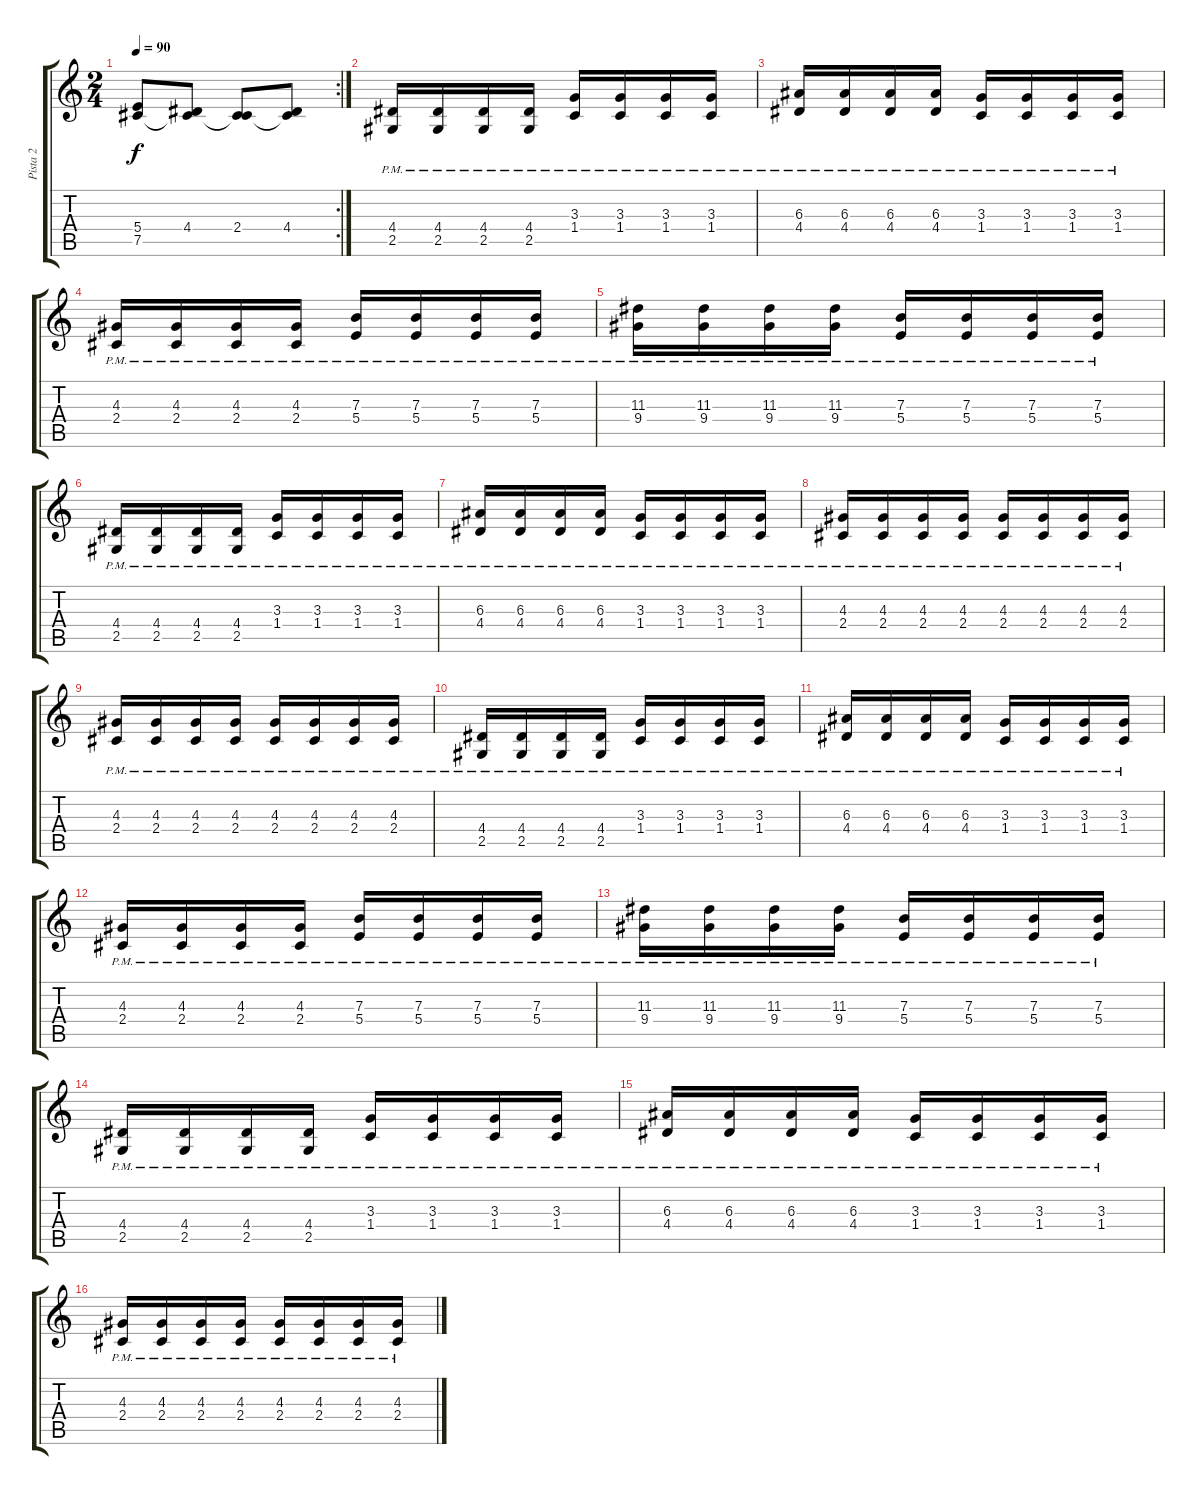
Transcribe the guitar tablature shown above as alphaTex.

\track ("Pista 2" "Pista 2") {instrument overdrivenguitar}
\staff {score tabs}
\tuning (Db4 Ab3 E3 B2 Gb2 Db2) {hide}
\rc 2
\ts (2 4)
\tempo 90
\clef g2
\ks c
(5.4 7.5{t}).8{dy f volume 16} (4.4 7.5{t}).8 (2.4 7.5{t}).8 (4.4 7.5{t}).8 |
(4.4{pm} 2.5{pm}).16{volume 10} (4.4{pm} 2.5{pm}).16 (4.4{pm} 2.5{pm}).16 (4.4{pm} 2.5{pm}).16 (3.3{pm} 1.4{pm}).16 (3.3{pm} 1.4{pm}).16 (3.3{pm} 1.4{pm}).16 (3.3{pm} 1.4{pm}).16 |
(6.3{pm} 4.4{pm}).16 (6.3{pm} 4.4{pm}).16 (6.3{pm} 4.4{pm}).16 (6.3{pm} 4.4{pm}).16 (3.3{pm} 1.4{pm}).16 (3.3{pm} 1.4{pm}).16 (3.3{pm} 1.4{pm}).16 (3.3{pm} 1.4{pm}).16 |
(4.3{pm} 2.4{pm}).16 (4.3{pm} 2.4{pm}).16 (4.3{pm} 2.4{pm}).16 (4.3{pm} 2.4{pm}).16 (7.3{pm} 5.4{pm}).16 (7.3{pm} 5.4{pm}).16 (7.3{pm} 5.4{pm}).16 (7.3{pm} 5.4{pm}).16 |
(11.3{pm} 9.4{pm}).16 (11.3{pm} 9.4{pm}).16 (11.3{pm} 9.4{pm}).16 (11.3{pm} 9.4{pm}).16 (7.3{pm} 5.4{pm}).16 (7.3{pm} 5.4{pm}).16 (7.3{pm} 5.4{pm}).16 (7.3{pm} 5.4{pm}).16 |
(4.4{pm} 2.5{pm}).16 (4.4{pm} 2.5{pm}).16 (4.4{pm} 2.5{pm}).16 (4.4{pm} 2.5{pm}).16 (3.3{pm} 1.4{pm}).16 (3.3{pm} 1.4{pm}).16 (3.3{pm} 1.4{pm}).16 (3.3{pm} 1.4{pm}).16 |
(6.3{pm} 4.4{pm}).16 (6.3{pm} 4.4{pm}).16 (6.3{pm} 4.4{pm}).16 (6.3{pm} 4.4{pm}).16 (3.3{pm} 1.4{pm}).16 (3.3{pm} 1.4{pm}).16 (3.3{pm} 1.4{pm}).16 (3.3{pm} 1.4{pm}).16 |
(4.3{pm} 2.4{pm}).16 (4.3{pm} 2.4{pm}).16 (4.3{pm} 2.4{pm}).16 (4.3{pm} 2.4{pm}).16 (4.3{pm} 2.4{pm}).16 (4.3{pm} 2.4{pm}).16 (4.3{pm} 2.4{pm}).16 (4.3{pm} 2.4{pm}).16 |
(4.3{pm} 2.4{pm}).16 (4.3{pm} 2.4{pm}).16 (4.3{pm} 2.4{pm}).16 (4.3{pm} 2.4{pm}).16 (4.3{pm} 2.4{pm}).16 (4.3{pm} 2.4{pm}).16 (4.3{pm} 2.4{pm}).16 (4.3{pm} 2.4{pm}).16 |
(4.4{pm} 2.5{pm}).16{volume 10} (4.4{pm} 2.5{pm}).16 (4.4{pm} 2.5{pm}).16 (4.4{pm} 2.5{pm}).16 (3.3{pm} 1.4{pm}).16 (3.3{pm} 1.4{pm}).16 (3.3{pm} 1.4{pm}).16 (3.3{pm} 1.4{pm}).16 |
(6.3{pm} 4.4{pm}).16 (6.3{pm} 4.4{pm}).16 (6.3{pm} 4.4{pm}).16 (6.3{pm} 4.4{pm}).16 (3.3{pm} 1.4{pm}).16 (3.3{pm} 1.4{pm}).16 (3.3{pm} 1.4{pm}).16 (3.3{pm} 1.4{pm}).16 |
(4.3{pm} 2.4{pm}).16 (4.3{pm} 2.4{pm}).16 (4.3{pm} 2.4{pm}).16 (4.3{pm} 2.4{pm}).16 (7.3{pm} 5.4{pm}).16 (7.3{pm} 5.4{pm}).16 (7.3{pm} 5.4{pm}).16 (7.3{pm} 5.4{pm}).16 |
(11.3{pm} 9.4{pm}).16 (11.3{pm} 9.4{pm}).16 (11.3{pm} 9.4{pm}).16 (11.3{pm} 9.4{pm}).16 (7.3{pm} 5.4{pm}).16 (7.3{pm} 5.4{pm}).16 (7.3{pm} 5.4{pm}).16 (7.3{pm} 5.4{pm}).16 |
(4.4{pm} 2.5{pm}).16 (4.4{pm} 2.5{pm}).16 (4.4{pm} 2.5{pm}).16 (4.4{pm} 2.5{pm}).16 (3.3{pm} 1.4{pm}).16 (3.3{pm} 1.4{pm}).16 (3.3{pm} 1.4{pm}).16 (3.3{pm} 1.4{pm}).16 |
(6.3{pm} 4.4{pm}).16 (6.3{pm} 4.4{pm}).16 (6.3{pm} 4.4{pm}).16 (6.3{pm} 4.4{pm}).16 (3.3{pm} 1.4{pm}).16 (3.3{pm} 1.4{pm}).16 (3.3{pm} 1.4{pm}).16 (3.3{pm} 1.4{pm}).16 |
(4.3{pm} 2.4{pm}).16 (4.3{pm} 2.4{pm}).16 (4.3{pm} 2.4{pm}).16 (4.3{pm} 2.4{pm}).16 (4.3{pm} 2.4{pm}).16 (4.3{pm} 2.4{pm}).16 (4.3{pm} 2.4{pm}).16 (4.3{pm} 2.4{pm}).16
